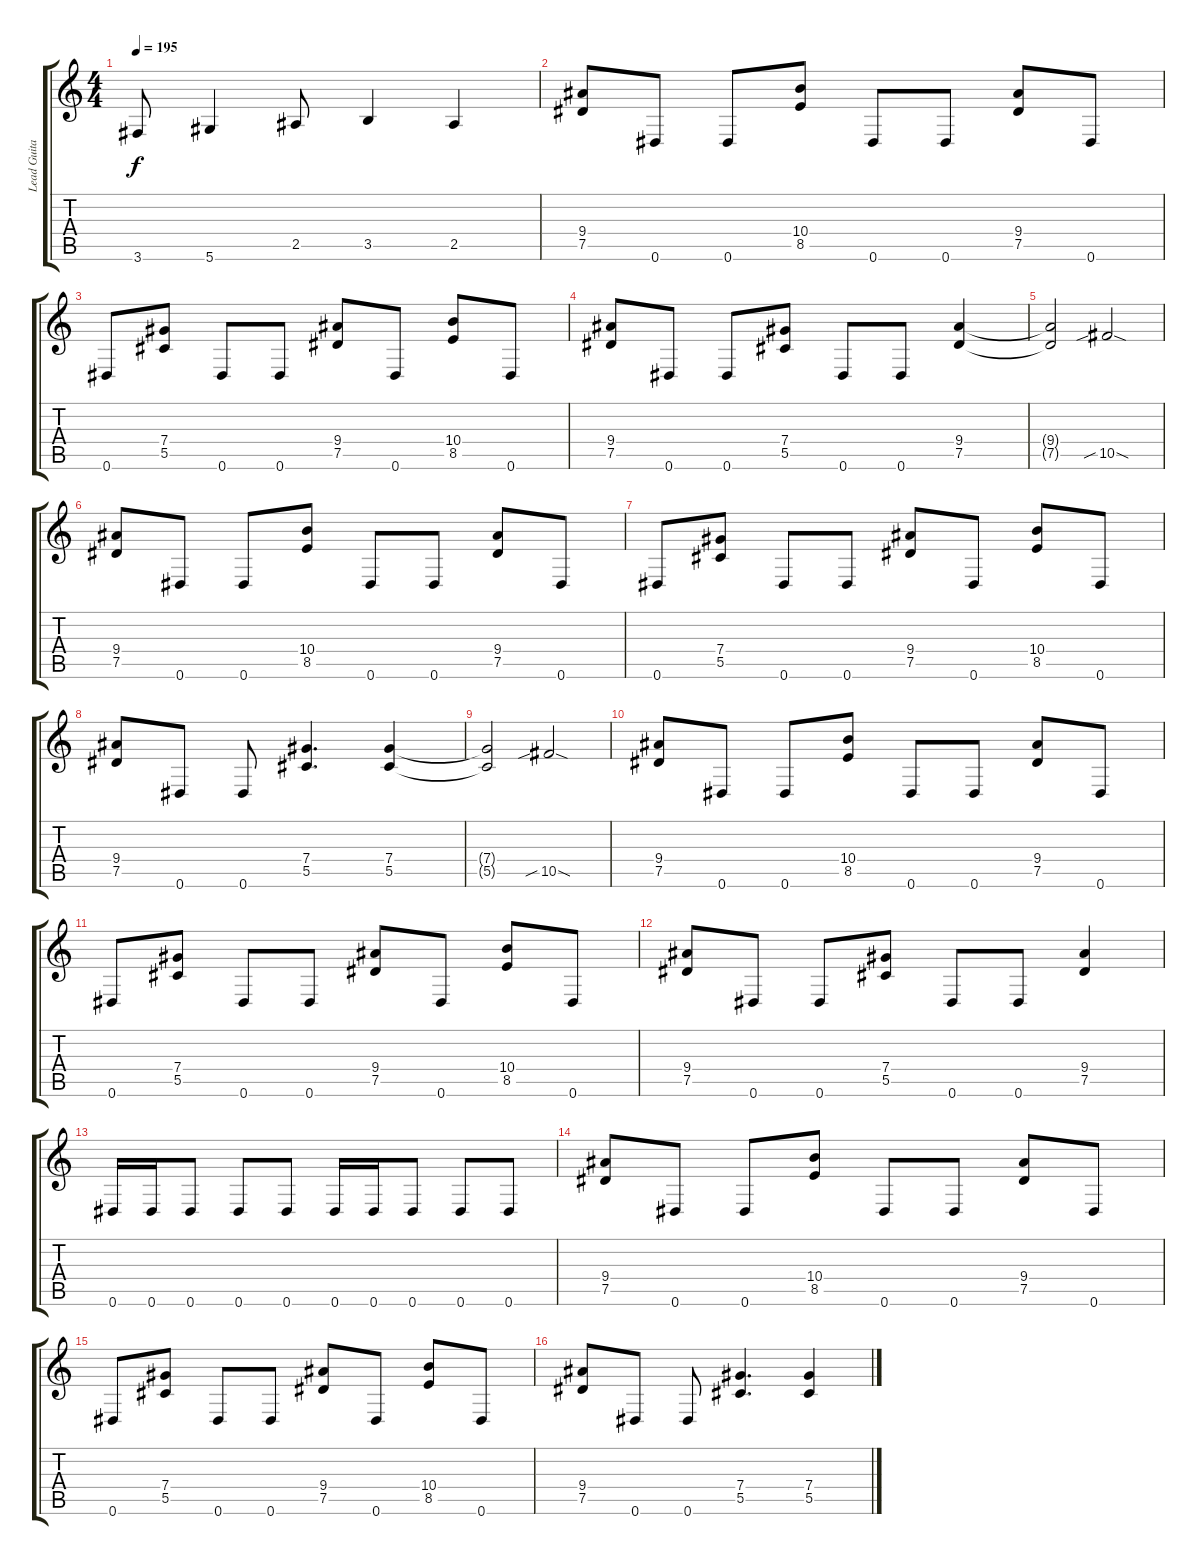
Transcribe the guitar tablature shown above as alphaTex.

\track ("Lead Guitar" "Lead Guita") {instrument distortionguitar}
\staff {score tabs}
\tuning (Eb4 Bb3 Gb3 Db3 Ab2 Eb2) {hide}
\ts (4 4)
\tempo 195
\clef g2
\ks c
3.6{t}.8{dy f} 5.6.4 2.5.8 3.5.4 2.5.4 |
(9.4 7.5).8 0.6.8 0.6.8 (10.4 8.5).8 0.6.8 0.6.8 (9.4 7.5).8 0.6.8 |
0.6.8 (7.4 5.5).8 0.6.8 0.6.8 (9.4 7.5).8 0.6.8 (10.4 8.5).8 0.6.8 |
(9.4 7.5).8 0.6.8 0.6.8 (7.4 5.5).8 0.6.8 0.6.8 (9.4 7.5).4 |
(9.4{t} 7.5{t}).2 10.5{sib sod}.2 |
(9.4 7.5).8 0.6.8 0.6.8 (10.4 8.5).8 0.6.8 0.6.8 (9.4 7.5).8 0.6.8 |
0.6.8 (7.4 5.5).8 0.6.8 0.6.8 (9.4 7.5).8 0.6.8 (10.4 8.5).8 0.6.8 |
(9.4 7.5).8 0.6.8 0.6.8 (7.4 5.5).4{d} (7.4 5.5).4 |
(7.4{t} 5.5{t}).2 10.5{sib sod}.2 |
(9.4 7.5).8 0.6.8 0.6.8 (10.4 8.5).8 0.6.8 0.6.8 (9.4 7.5).8 0.6.8 |
0.6.8 (7.4 5.5).8 0.6.8 0.6.8 (9.4 7.5).8 0.6.8 (10.4 8.5).8 0.6.8 |
(9.4 7.5).8 0.6.8 0.6.8 (7.4 5.5).8 0.6.8 0.6.8 (9.4 7.5).4 |
0.6.16 0.6.16 0.6.8 0.6.8 0.6.8 0.6.16 0.6.16 0.6.8 0.6.8 0.6.8 |
(9.4 7.5).8 0.6.8 0.6.8 (10.4 8.5).8 0.6.8 0.6.8 (9.4 7.5).8 0.6.8 |
0.6.8 (7.4 5.5).8 0.6.8 0.6.8 (9.4 7.5).8 0.6.8 (10.4 8.5).8 0.6.8 |
(9.4 7.5).8 0.6.8 0.6.8 (7.4 5.5).4{d} (7.4 5.5).4
